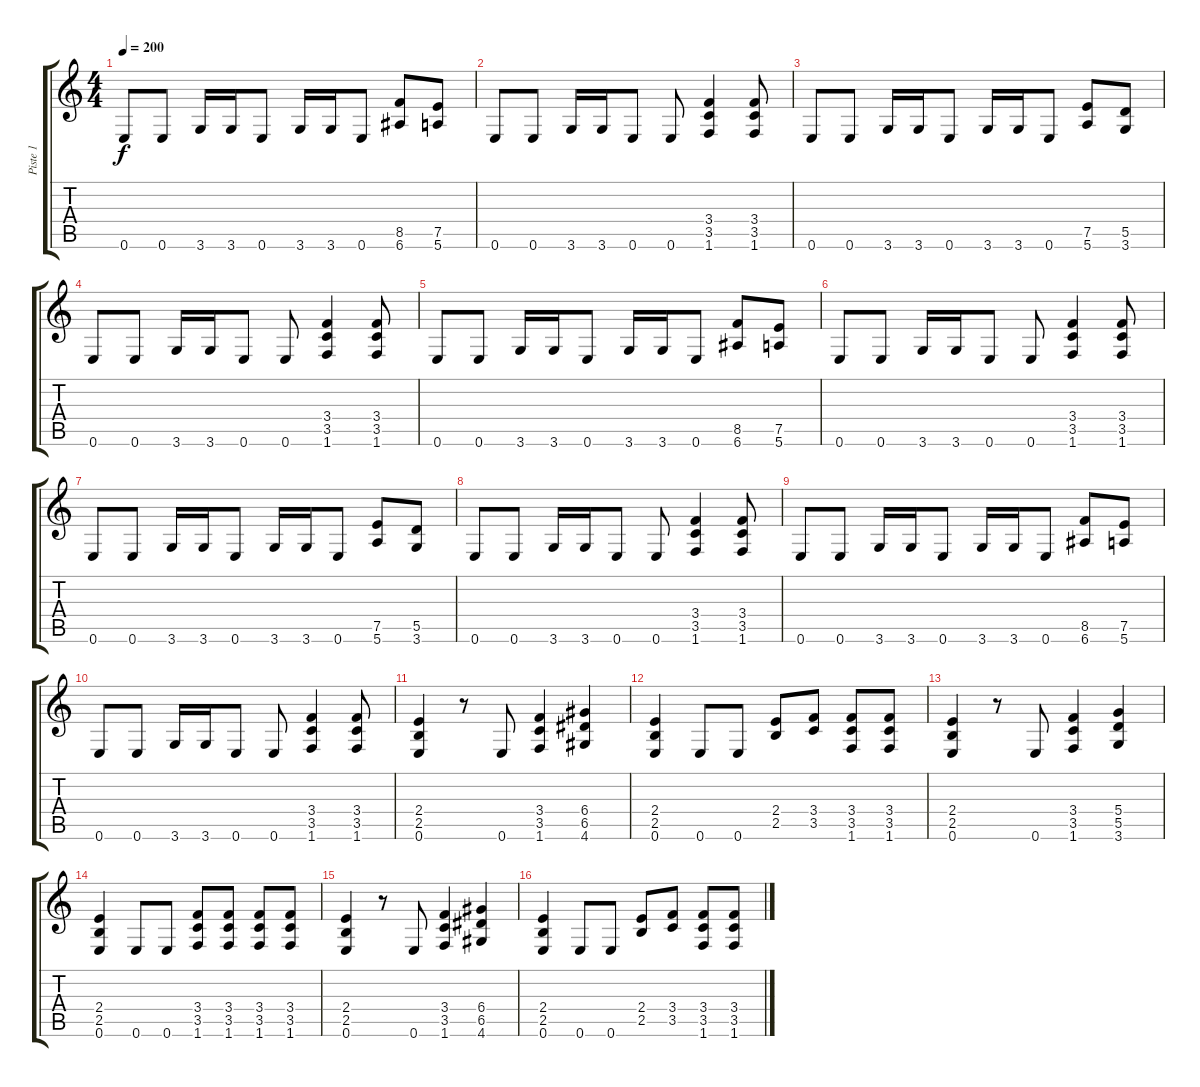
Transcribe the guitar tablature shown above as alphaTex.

\track ("Piste 1" "Piste 1") {instrument distortionguitar}
\staff {score tabs}
\tuning (E4 B3 G3 D3 A2 E2) {hide}
\ts (4 4)
\tempo 200
\clef g2
\ks c
0.6.8{dy f} 0.6.8 3.6.16 3.6.16 0.6.8 3.6.16 3.6.16 0.6.8 (8.5 6.6).8 (7.5 5.6).8 |
0.6.8 0.6.8 3.6.16 3.6.16 0.6.8 0.6.8 (3.4 3.5 1.6).4 (3.4 3.5 1.6).8 |
0.6.8 0.6.8 3.6.16 3.6.16 0.6.8 3.6.16 3.6.16 0.6.8 (7.5 5.6).8 (5.5 3.6).8 |
0.6.8 0.6.8 3.6.16 3.6.16 0.6.8 0.6.8 (3.4 3.5 1.6).4 (3.4 3.5 1.6).8 |
0.6.8 0.6.8 3.6.16 3.6.16 0.6.8 3.6.16 3.6.16 0.6.8 (8.5 6.6).8 (7.5 5.6).8 |
0.6.8 0.6.8 3.6.16 3.6.16 0.6.8 0.6.8 (3.4 3.5 1.6).4 (3.4 3.5 1.6).8 |
0.6.8 0.6.8 3.6.16 3.6.16 0.6.8 3.6.16 3.6.16 0.6.8 (7.5 5.6).8 (5.5 3.6).8 |
0.6.8 0.6.8 3.6.16 3.6.16 0.6.8 0.6.8 (3.4 3.5 1.6).4 (3.4 3.5 1.6).8 |
0.6.8 0.6.8 3.6.16 3.6.16 0.6.8 3.6.16 3.6.16 0.6.8 (8.5 6.6).8 (7.5 5.6).8 |
0.6.8 0.6.8 3.6.16 3.6.16 0.6.8 0.6.8 (3.4 3.5 1.6).4 (3.4 3.5 1.6).8 |
(2.4 2.5 0.6).4 r.8 0.6.8 (3.4 3.5 1.6).4 (6.4 6.5 4.6).4 |
(2.4 2.5 0.6).4 0.6.8 0.6.8 (2.4 2.5).8 (3.4 3.5).8 (3.4 3.5 1.6).8 (3.4 3.5 1.6).8 |
(2.4 2.5 0.6).4 r.8 0.6.8 (3.4 3.5 1.6).4 (5.4 5.5 3.6).4 |
(2.4 2.5 0.6).4 0.6.8 0.6.8 (3.4 3.5 1.6).8 (3.4 3.5 1.6).8 (3.4 3.5 1.6).8 (3.4 3.5 1.6).8 |
(2.4 2.5 0.6).4 r.8 0.6.8 (3.4 3.5 1.6).4 (6.4 6.5 4.6).4 |
(2.4 2.5 0.6).4 0.6.8 0.6.8 (2.4 2.5).8 (3.4 3.5).8 (3.4 3.5 1.6).8 (3.4 3.5 1.6).8
